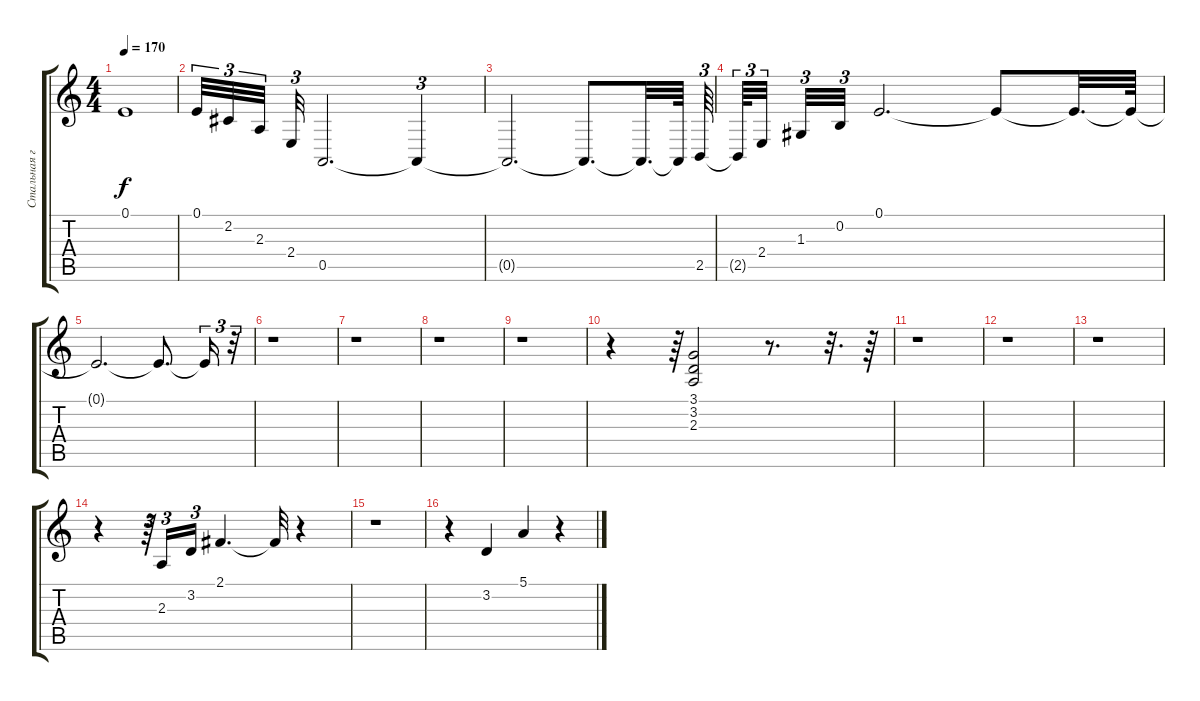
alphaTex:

\track ("Стальная гитара" "Стальная г") {instrument koto}
\staff {score tabs}
\tuning (E4 B3 G3 D3 A2 E2) {hide}
\ts (4 4)
\tempo 170
\clef g2
\ks c
0.1{t}.1{dy f} |
0.1.32{tu (3 2)} 2.2.32{tu (3 2)} 2.3.32{tu (3 2) beam splitsecondary} 2.4.32{tu (3 2)} 0.5.2{d} 0.5{t}.4{tu (3 2)} |
0.5{t}.2{d} 0.5{t}.8{d} 0.5{t}.32{d} 0.5{t}.64 2.5.64{tu (3 2)} |
2.5{t}.64{tu (3 2)} 2.4.32{tu (3 2) beam splitsecondary} 1.3.32{tu (3 2)} 0.2.32{tu (3 2)} 0.1.2{d} 0.1{t}.8 0.1{t}.32{d} 0.1{t}.64 |
0.1{t}.2{d} 0.1{t}.8{d} 0.1{t}.16{tu (3 2)} r.32{tu (3 2)} |
r.1 |
r.1 |
r.1 |
r.1 |
r.4 r.64{tu (3 2)} (3.1 3.2 2.3).2{volume 10 instrument koto} r.8{d} r.32{d} r.64 |
r.1 |
r.1 |
r.1 |
r.4 r.64{tu (3 2)} 2.3.16{tu (3 2)} 3.2.16{tu (3 2)} 2.1.4{d} 2.1{t}.32 r.4 |
r.1 |
r.4 3.2.4 5.1.4 r.4
